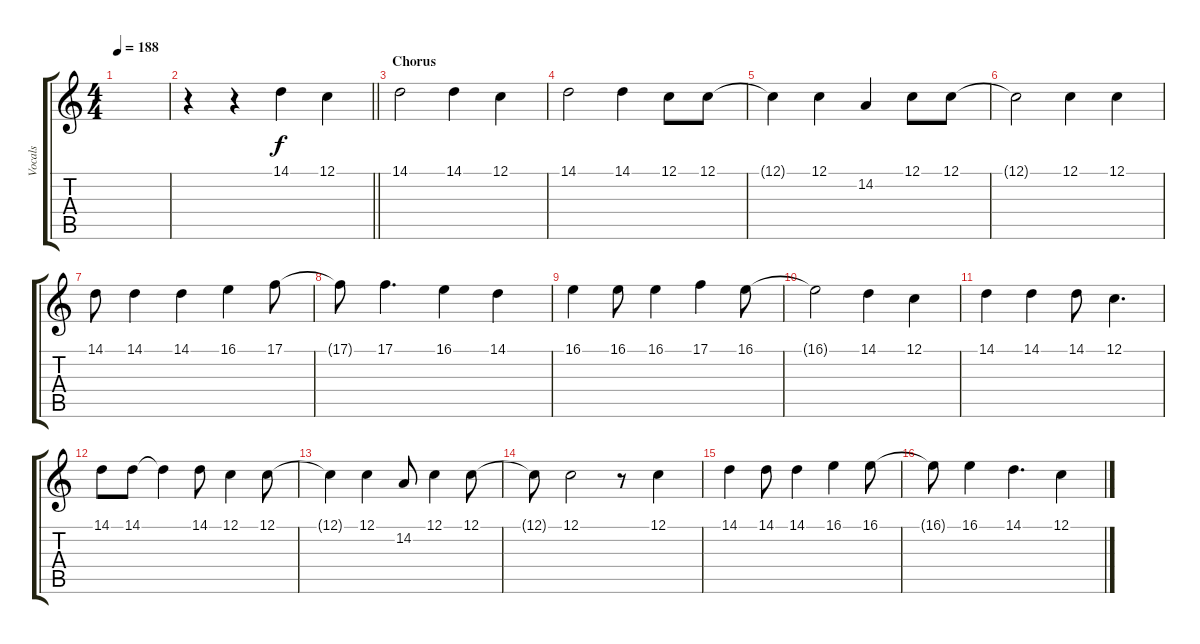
\track ("Vocals" "Vocals") {instrument lead1square}
\staff {score tabs}
\tuning (C4 G3 Eb3 Bb2 F2 C2) {hide}
\ts (4 4)
\tempo 188
\clef g2
\ks c
|
\barLineRight lightlight
r.4 r.4 14.1.4 12.1.4 |
\section ("" "Chorus")
14.1.2 14.1.4 12.1.4 |
14.1.2 14.1.4 12.1.8 12.1.8 |
12.1{t}.4 12.1.4 14.2.4 12.1.8 12.1.8 |
12.1{t}.2 12.1.4 12.1.4 |
14.1.8 14.1.4 14.1.4 16.1.4 17.1.8 |
17.1{t}.8 17.1.4{d} 16.1.4 14.1.4 |
16.1.4 16.1.8 16.1.4 17.1.4 16.1.8 |
16.1{t}.2 14.1.4 12.1.4 |
14.1.4 14.1.4 14.1.8 12.1.4{d} |
14.1.8 14.1.8 14.1{t}.4 14.1.8 12.1.4 12.1.8 |
12.1{t}.4 12.1.4 14.2.8 12.1.4 12.1.8 |
12.1{t}.8 12.1.2 r.8 12.1.4 |
14.1.4 14.1.8 14.1.4 16.1.4 16.1.8 |
16.1{t}.8 16.1.4 14.1.4{d} 12.1.4
